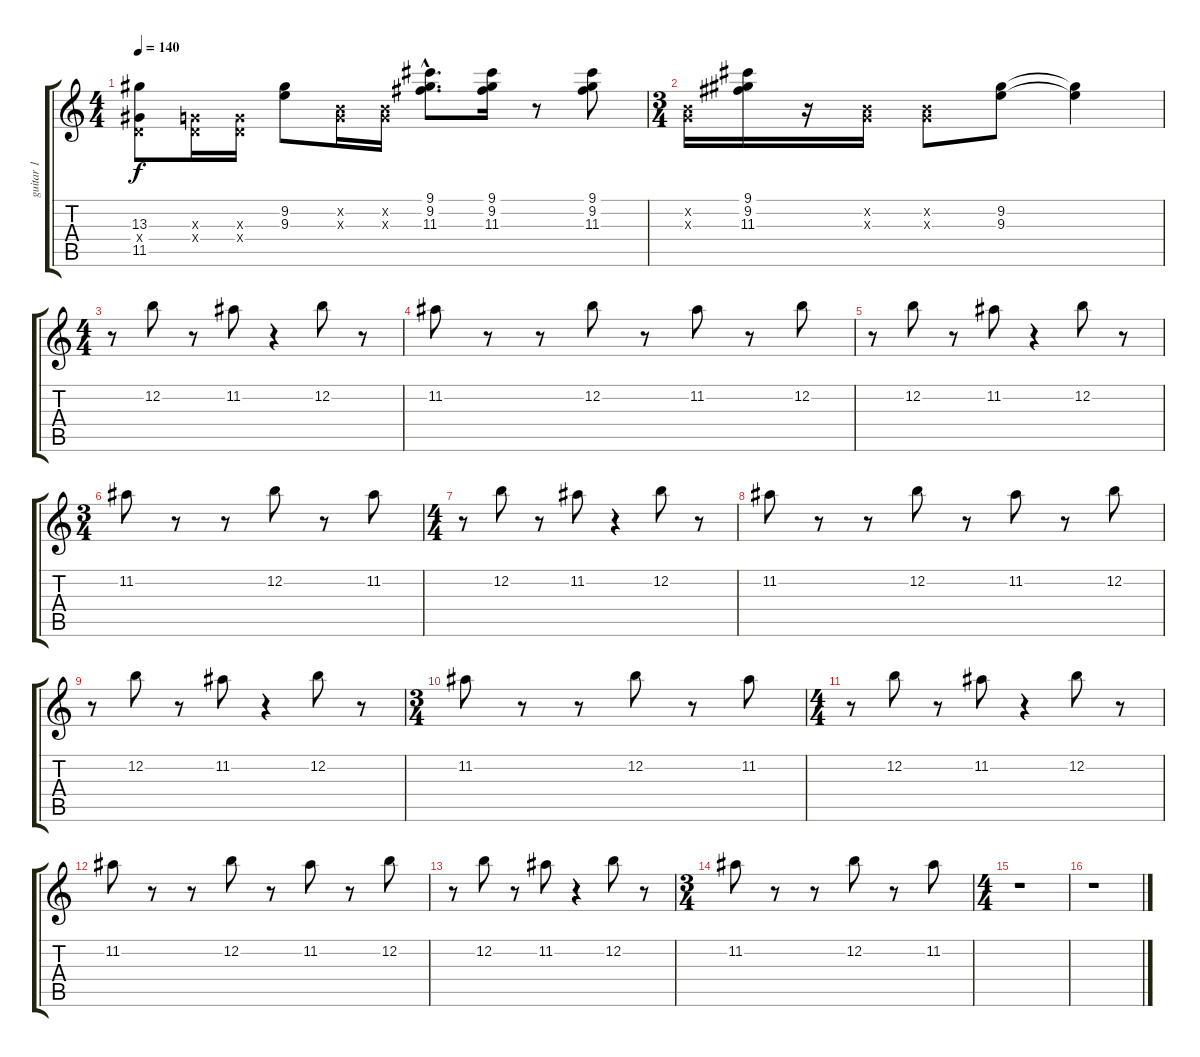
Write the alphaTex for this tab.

\track ("guitar 1" "guitar 1") {instrument overdrivenguitar}
\staff {score tabs}
\tuning (E4 B3 G3 D3 A2 E2) {hide}
\ts (4 4)
\tempo 140
\clef g2
\ks c
(13.3 0.4{x} 11.5).8{dy f} (0.3{x} 0.4{x}).16 (0.3{x} 0.4{x}).16 (9.2 9.3).8 (0.2{x} 0.3{x}).16 (0.2{x} 0.3{x}).16 (9.1{hac} 9.2{hac} 11.3{hac}).8{d} (9.1 9.2 11.3).16 r.8 (9.1 9.2 11.3).8 |
\ts (3 4)
(0.2{x} 0.3{x}).16 (9.1 9.2 11.3).16 r.16 (0.2{x} 0.3{x}).16 (0.2{x} 0.3{x}).8 (9.2 9.3).8 (9.2{t} 9.3{t}).4 |
\ts (4 4)
r.8 12.2.8 r.8 11.2.8 r.4 12.2.8 r.8 |
11.2.8 r.8 r.8 12.2.8 r.8 11.2.8 r.8 12.2.8 |
r.8 12.2.8 r.8 11.2.8 r.4 12.2.8 r.8 |
\ts (3 4)
11.2.8 r.8 r.8 12.2.8 r.8 11.2.8 |
\ts (4 4)
r.8 12.2.8 r.8 11.2.8 r.4 12.2.8 r.8 |
11.2.8 r.8 r.8 12.2.8 r.8 11.2.8 r.8 12.2.8 |
r.8 12.2.8 r.8 11.2.8 r.4 12.2.8 r.8 |
\ts (3 4)
11.2.8 r.8 r.8 12.2.8 r.8 11.2.8 |
\ts (4 4)
r.8 12.2.8 r.8 11.2.8 r.4 12.2.8 r.8 |
11.2.8 r.8 r.8 12.2.8 r.8 11.2.8 r.8 12.2.8 |
r.8 12.2.8 r.8 11.2.8 r.4 12.2.8 r.8 |
\ts (3 4)
11.2.8 r.8 r.8 12.2.8 r.8 11.2.8 |
\ts (4 4)
r.1 |
r.1
